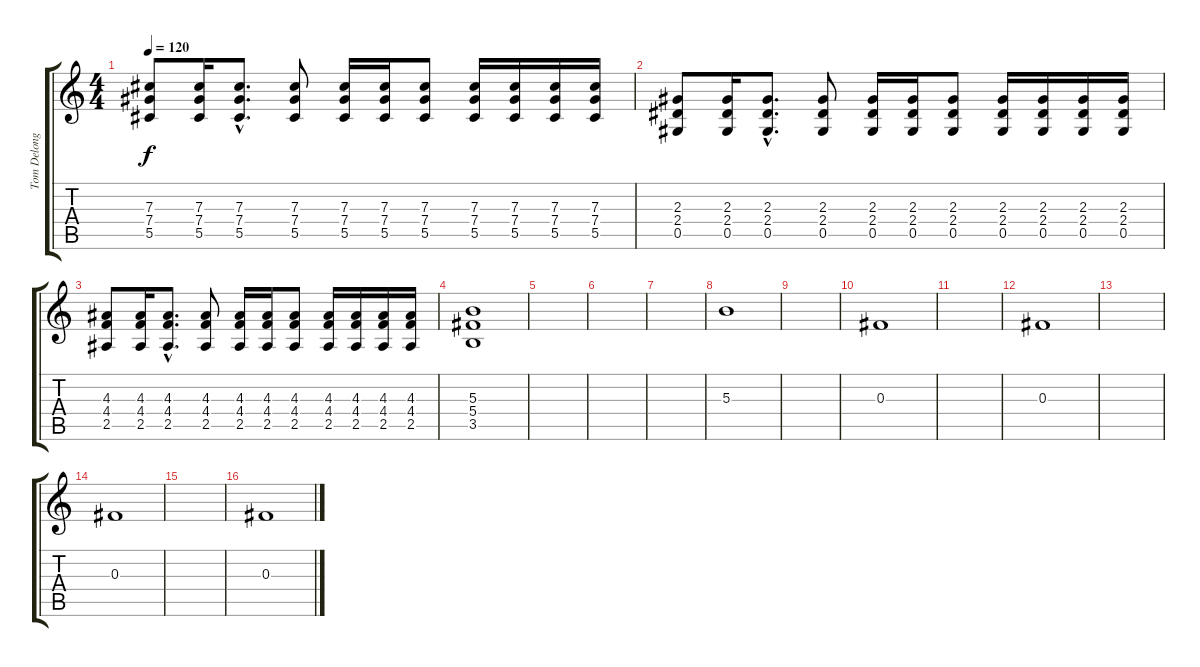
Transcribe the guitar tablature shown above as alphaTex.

\track ("Tom Delonge 2" "Tom Delong") {instrument overdrivenguitar}
\staff {score tabs}
\tuning (Eb4 Bb3 Gb3 Db3 Ab2 Eb2) {hide}
\ts (4 4)
\tempo 120
\clef g2
\ks c
(7.3 7.4 5.5).8{dy f} (7.3 7.4 5.5).16 (7.3{hac} 7.4{hac} 5.5{hac}).8{d} (7.3 7.4 5.5).8 (7.3 7.4 5.5).16 (7.3 7.4 5.5).16 (7.3 7.4 5.5).8 (7.3 7.4 5.5).16 (7.3 7.4 5.5).16 (7.3 7.4 5.5).16 (7.3 7.4 5.5).16 |
(2.3 2.4 0.5).8 (2.3 2.4 0.5).16 (2.3{hac} 2.4{hac} 0.5{hac}).8{d} (2.3 2.4 0.5).8 (2.3 2.4 0.5).16 (2.3 2.4 0.5).16 (2.3 2.4 0.5).8 (2.3 2.4 0.5).16 (2.3 2.4 0.5).16 (2.3 2.4 0.5).16 (2.3 2.4 0.5).16 |
(4.3 4.4 2.5).8 (4.3 4.4 2.5).16 (4.3{hac} 4.4{hac} 2.5{hac}).8{d} (4.3 4.4 2.5).8 (4.3 4.4 2.5).16 (4.3 4.4 2.5).16 (4.3 4.4 2.5).8 (4.3 4.4 2.5).16 (4.3 4.4 2.5).16 (4.3 4.4 2.5).16 (4.3 4.4 2.5).16 |
(5.3 5.4 3.5).1{volume 11} |
|
|
|
5.3.1{instrument electricguitarclean} |
|
0.3.1 |
|
0.3.1 |
|
0.3.1 |
|
0.3.1
